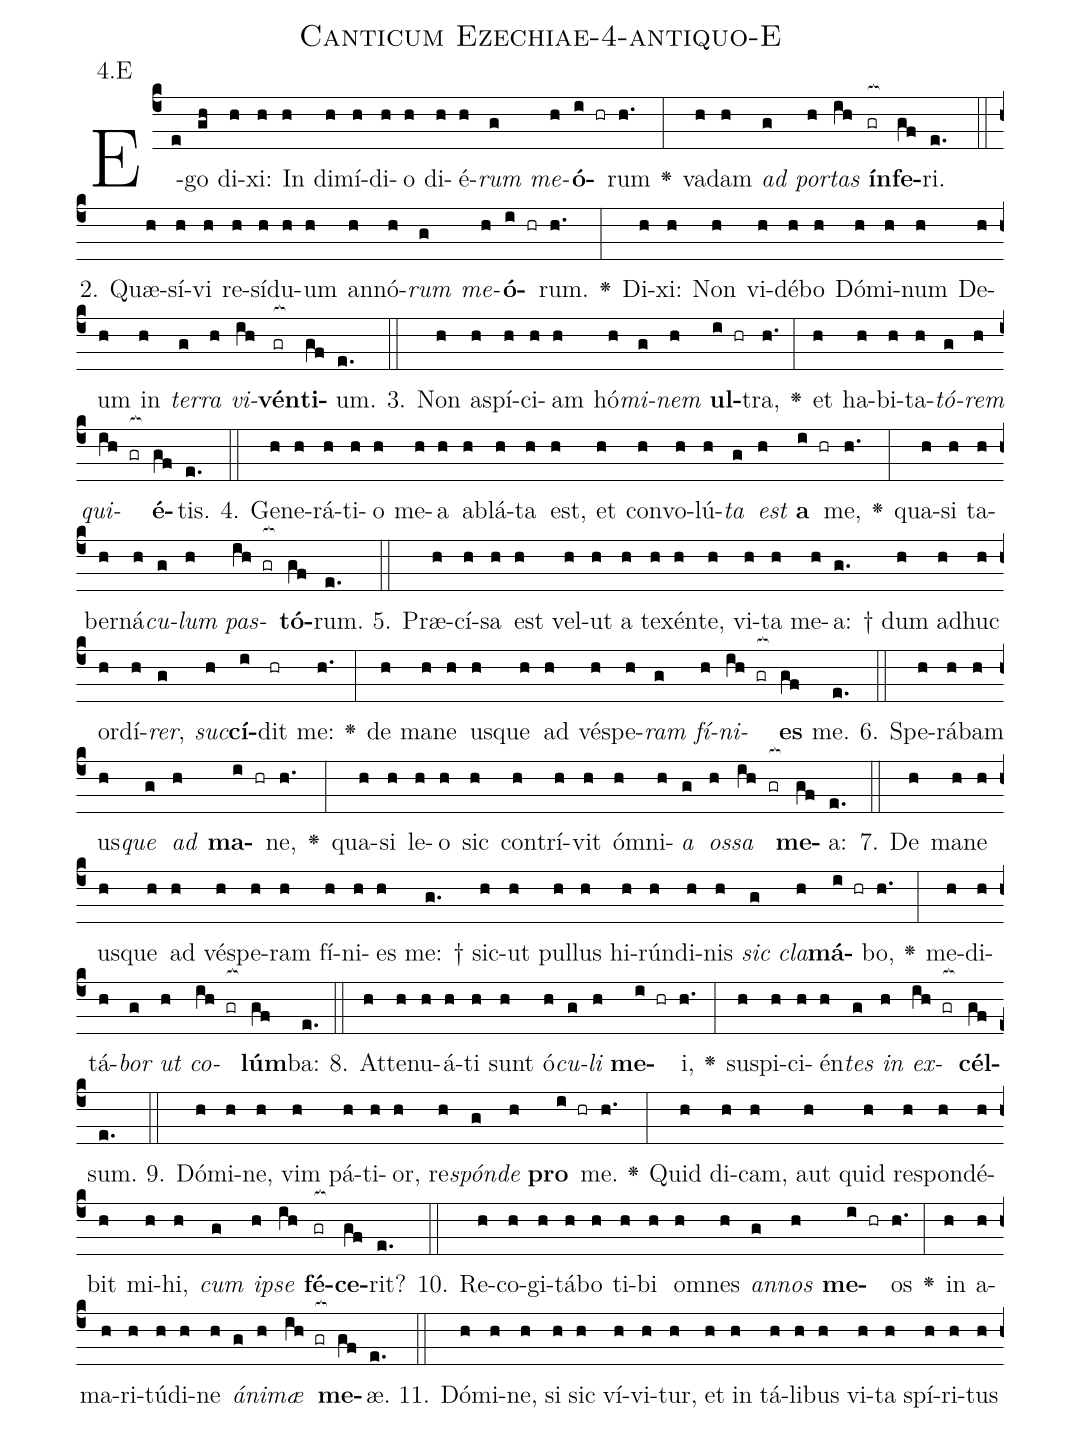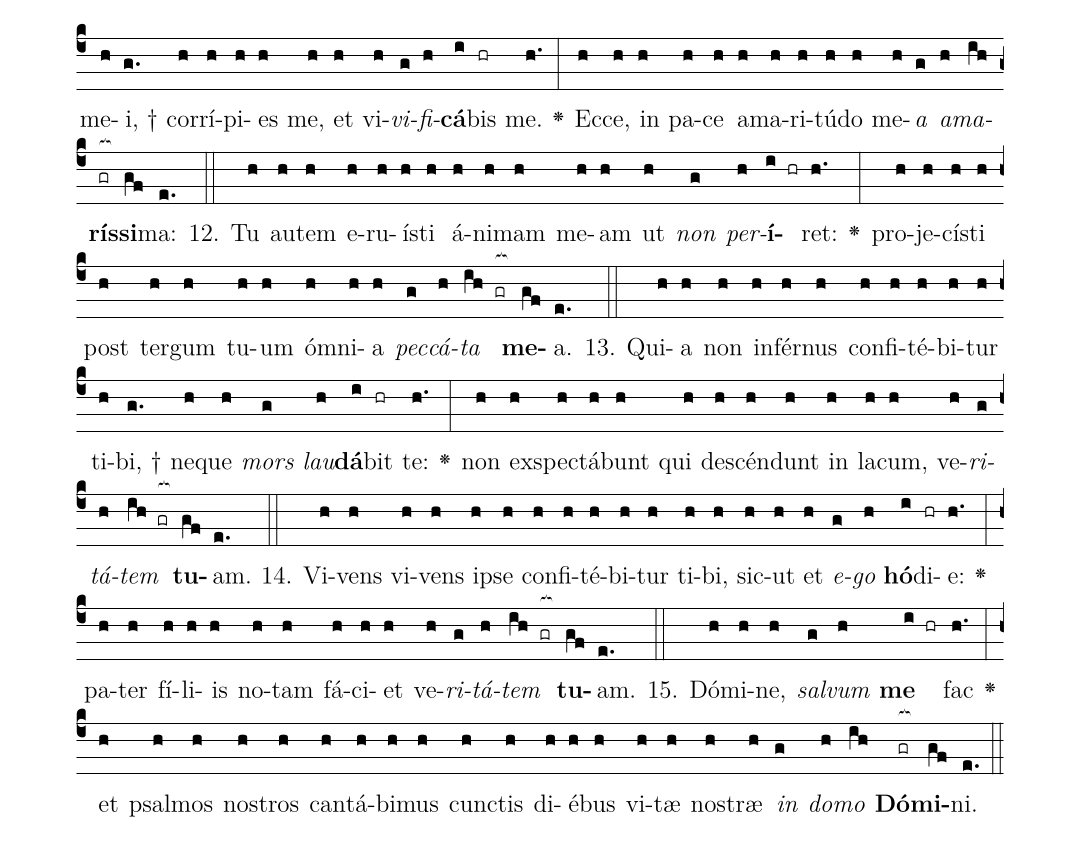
name: Canticum Ezechiae-4-antiquo-E;
annotation: 4.E;
%%
(c4)E(e)go(gh) di(h)xi:(h) In(h) di(h)mí(h)di(h)o(h) di(h)é(h)<i>rum</i>(g) <i>me</i>(h)<b>ó</b>(i hr)rum(h.) <v>\greheightstar</v>(:) va(h)dam(h) <i>ad</i>(g) <i>por</i>(h)<i>tas</i>(ih) <b>ín</b>(gr[ocb:1{])<b>fe</b>(gf[ocb:0}])ri.(e.) (::)
2. Quæ(h)sí(h)vi(h) re(h)sí(h)du(h)um(h) an(h)nó(h)<i>rum</i>(g) <i>me</i>(h)<b>ó</b>(i hr)rum.(h.) <v>\greheightstar</v>(:) Di(h)xi:(h) Non(h) vi(h)dé(h)bo(h) Dó(h)mi(h)num(h) De(h)um(h) in(h) <i>ter</i>(g)<i>ra</i>(h) <i>vi</i>(ih)<b>vén</b>(gr[ocb:1{])<b>ti</b>(gf[ocb:0}])um.(e.) (::)
3. Non(h) a(h)spí(h)ci(h)am(h) hó(h)<i>mi</i>(g)<i>nem</i>(h) <b>ul</b>(i hr)tra,(h.) <v>\greheightstar</v>(:) et(h) ha(h)bi(h)ta(h)<i>tó</i>(g)<i>rem</i>(h) <i>qui</i>(ih gr[ocb:1{])<b>é</b>(gf[ocb:0}])tis.(e.) (::)
4. Ge(h)ne(h)rá(h)ti(h)o(h) me(h)a(h) ab(h)lá(h)ta(h) est,(h) et(h) con(h)vo(h)lú(h)<i>ta</i>(g) <i>est</i>(h) <b>a</b>(i hr) me,(h.) <v>\greheightstar</v>(:) qua(h)si(h) ta(h)ber(h)ná(h)<i>cu</i>(g)<i>lum</i>(h) <i>pas</i>(ih gr[ocb:1{])<b>tó</b>(gf[ocb:0}])rum.(e.) (::)
5. Præ(h)cí(h)sa(h) est(h) vel(h)ut(h) a(h) te(h)xén(h)te,(h) vi(h)ta(h) me(h)a: †(g.) dum(h) ad(h)huc(h) or(h)dí(h)<i>rer</i>,(g) <i>suc</i>(h)<b>cí</b>(i)dit(hr) me:(h.) <v>\greheightstar</v>(:) de(h) ma(h)ne(h) us(h)que(h) ad(h) vés(h)pe(h)<i>ram</i>(g) <i>fí</i>(h)<i>ni</i>(ih gr[ocb:1{])<b>es</b>(gf[ocb:0}]) me.(e.) (::)
6. Spe(h)rá(h)bam(h) us(h)<i>que</i>(g) <i>ad</i>(h) <b>ma</b>(i hr)ne,(h.) <v>\greheightstar</v>(:) qua(h)si(h) le(h)o(h) sic(h) con(h)trí(h)vit(h) óm(h)ni(h)<i>a</i>(g) <i>os</i>(h)<i>sa</i>(ih gr[ocb:1{]) <b>me</b>(gf[ocb:0}])a:(e.) (::)
7. De(h) ma(h)ne(h) us(h)que(h) ad(h) vés(h)pe(h)ram(h) fí(h)ni(h)es(h) me: †(g.) sic(h)ut(h) pul(h)lus(h) hi(h)rún(h)di(h)nis(h) <i>sic</i>(g) <i>cla</i>(h)<b>má</b>(i hr)bo,(h.) <v>\greheightstar</v>(:) me(h)di(h)tá(h)<i>bor</i>(g) <i>ut</i>(h) <i>co</i>(ih gr[ocb:1{])<b>lúm</b>(gf[ocb:0}])ba:(e.) (::)
8. At(h)te(h)nu(h)á(h)ti(h) sunt(h) ó(h)<i>cu</i>(g)<i>li</i>(h) <b>me</b>(i hr)i,(h.) <v>\greheightstar</v>(:) su(h)spi(h)ci(h)én(h)<i>tes</i>(g) <i>in</i>(h) <i>ex</i>(ih gr[ocb:1{])<b>cél</b>(gf[ocb:0}])sum.(e.) (::)
9. Dó(h)mi(h)ne,(h) vim(h) pá(h)ti(h)or,(h) re(h)<i>spón</i>(g)<i>de</i>(h) <b>pro</b>(i hr) me.(h.) <v>\greheightstar</v>(:) Quid(h) di(h)cam,(h) aut(h) quid(h) re(h)spon(h)dé(h)bit(h) mi(h)hi,(h) <i>cum</i>(g) <i>ip</i>(h)<i>se</i>(ih) <b>fé</b>(gr[ocb:1{])<b>ce</b>(gf[ocb:0}])rit?(e.) (::)
10. Re(h)co(h)gi(h)tá(h)bo(h) ti(h)bi(h) om(h)nes(h) <i>an</i>(g)<i>nos</i>(h) <b>me</b>(i hr)os(h.) <v>\greheightstar</v>(:) in(h) a(h)ma(h)ri(h)tú(h)di(h)ne(h) <i>á</i>(g)<i>ni</i>(h)<i>mæ</i>(ih gr[ocb:1{]) <b>me</b>(gf[ocb:0}])æ.(e.) (::)
11. Dó(h)mi(h)ne,(h) si(h) sic(h) ví(h)vi(h)tur,(h) et(h) in(h) tá(h)li(h)bus(h) vi(h)ta(h) spí(h)ri(h)tus(h) me(h)i, †(g.) cor(h)rí(h)pi(h)es(h) me,(h) et(h) vi(h)<i>vi</i>(g)<i>fi</i>(h)<b>cá</b>(i)bis(hr) me.(h.) <v>\greheightstar</v>(:) Ec(h)ce,(h) in(h) pa(h)ce(h) a(h)ma(h)ri(h)tú(h)do(h) me(h)<i>a</i>(g) <i>a</i>(h)<i>ma</i>(ih)<b>rís</b>(gr[ocb:1{])<b>si</b>(gf[ocb:0}])ma:(e.) (::)
12. Tu(h) au(h)tem(h) e(h)ru(h)ís(h)ti(h) á(h)ni(h)mam(h) me(h)am(h) ut(h) <i>non</i>(g) <i>per</i>(h)<b>í</b>(i hr)ret:(h.) <v>\greheightstar</v>(:) pro(h)je(h)cís(h)ti(h) post(h) ter(h)gum(h) tu(h)um(h) óm(h)ni(h)a(h) <i>pec</i>(g)<i>cá</i>(h)<i>ta</i>(ih gr[ocb:1{]) <b>me</b>(gf[ocb:0}])a.(e.) (::)
13. Qui(h)a(h) non(h) in(h)fér(h)nus(h) con(h)fi(h)té(h)bi(h)tur(h) ti(h)bi, †(g.) ne(h)que(h) <i>mors</i>(g) <i>lau</i>(h)<b>dá</b>(i)bit(hr) te:(h.) <v>\greheightstar</v>(:) non(h) ex(h)spec(h)tá(h)bunt(h) qui(h) de(h)scén(h)dunt(h) in(h) la(h)cum,(h) ve(h)<i>ri</i>(g)<i>tá</i>(h)<i>tem</i>(ih gr[ocb:1{]) <b>tu</b>(gf[ocb:0}])am.(e.) (::)
14. Vi(h)vens(h) vi(h)vens(h) ip(h)se(h) con(h)fi(h)té(h)bi(h)tur(h) ti(h)bi,(h) sic(h)ut(h) et(h) <i>e</i>(g)<i>go</i>(h) <b>hó</b>(i)di(hr)e:(h.) <v>\greheightstar</v>(:) pa(h)ter(h) fí(h)li(h)is(h) no(h)tam(h) fá(h)ci(h)et(h) ve(h)<i>ri</i>(g)<i>tá</i>(h)<i>tem</i>(ih gr[ocb:1{]) <b>tu</b>(gf[ocb:0}])am.(e.) (::)
15. Dó(h)mi(h)ne,(h) <i>sal</i>(g)<i>vum</i>(h) <b>me</b>(i hr) fac(h.) <v>\greheightstar</v>(:) et(h) psal(h)mos(h) nos(h)tros(h) can(h)tá(h)bi(h)mus(h) cunc(h)tis(h) di(h)é(h)bus(h) vi(h)tæ(h) nos(h)træ(h) <i>in</i>(g) <i>do</i>(h)<i>mo</i>(ih) <b>Dó</b>(gr[ocb:1{])<b>mi</b>(gf[ocb:0}])ni.(e.) (::)
